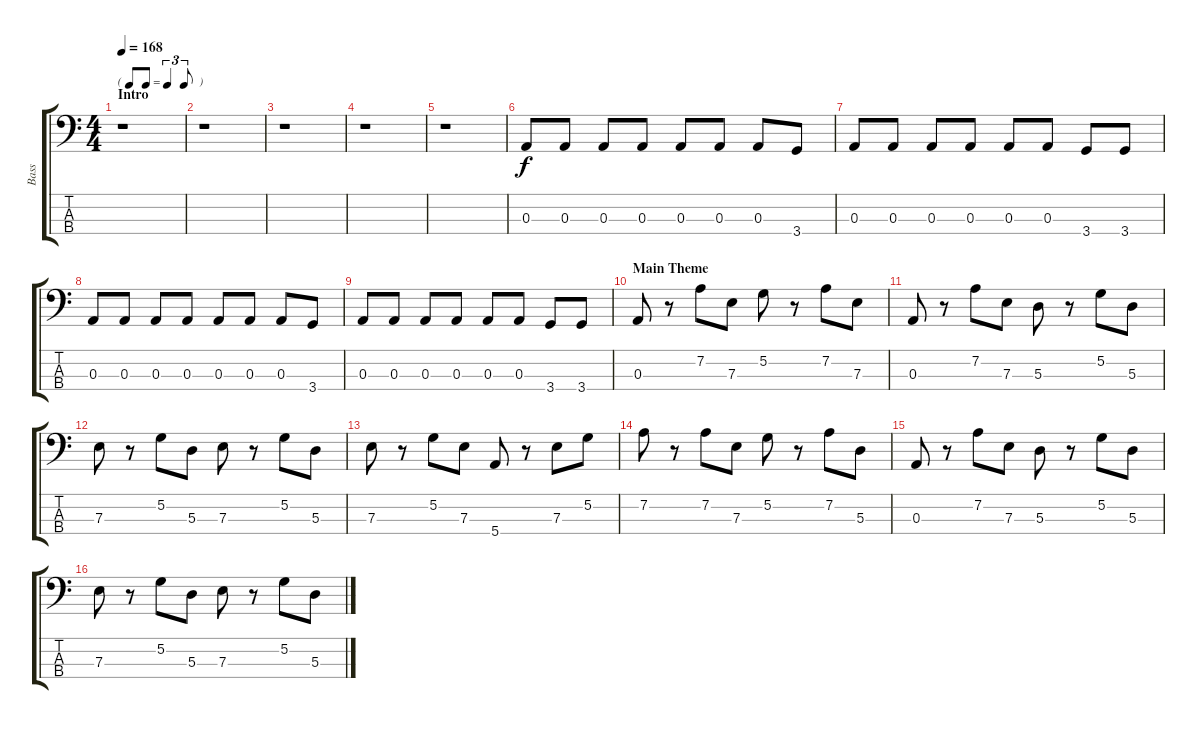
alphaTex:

\track ("Bass" "Bass") {instrument electricbassfinger}
\staff {score tabs}
\tuning (G2 D2 A1 E1) {hide}
\ts (4 4)
\tf triplet8th
\section ("" "Intro")
\tempo 168
\clef f4
\ks c
r.1{dy f instrument electricbassfinger} |
r.1 |
r.1 |
r.1 |
r.1 |
0.3.8 0.3.8 0.3.8 0.3.8 0.3.8 0.3.8 0.3.8 3.4.8 |
0.3.8 0.3.8 0.3.8 0.3.8 0.3.8 0.3.8 3.4.8 3.4.8 |
0.3.8 0.3.8 0.3.8 0.3.8 0.3.8 0.3.8 0.3.8 3.4.8 |
0.3.8 0.3.8 0.3.8 0.3.8 0.3.8 0.3.8 3.4.8 3.4.8 |
\section ("" "Main Theme")
0.3.8 r.8 7.2.8 7.3.8 5.2.8 r.8 7.2.8 7.3.8 |
0.3.8 r.8 7.2.8 7.3.8 5.3.8 r.8 5.2.8 5.3.8 |
7.3.8 r.8 5.2.8 5.3.8 7.3.8 r.8 5.2.8 5.3.8 |
7.3.8 r.8 5.2.8 7.3.8 5.4.8 r.8 7.3.8 5.2.8 |
7.2.8 r.8 7.2.8 7.3.8 5.2.8 r.8 7.2.8 5.3.8 |
0.3.8 r.8 7.2.8 7.3.8 5.3.8 r.8 5.2.8 5.3.8 |
7.3.8 r.8 5.2.8 5.3.8 7.3.8 r.8 5.2.8 5.3.8
